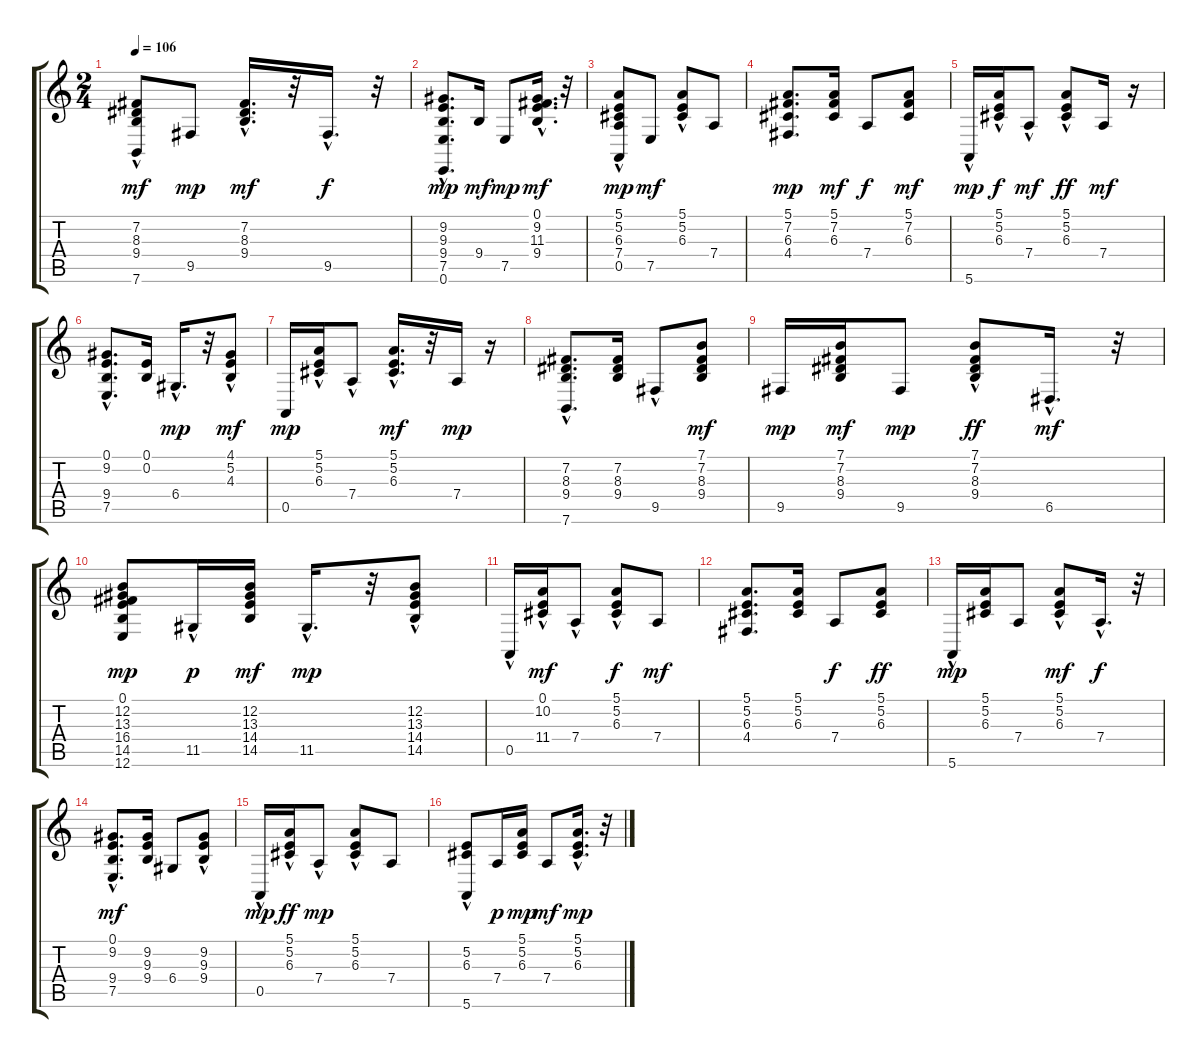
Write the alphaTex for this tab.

\track "" {instrument acousticgrandpiano}
\staff {score tabs}
\tuning (E4 B3 G3 D3 A2 E2) {hide}
\ts (2 4)
\tempo 106
\clef g2
\ks c
(7.2{hac} 8.3{hac} 9.4{hac} 7.6{hac}).8{dy mf} 9.5.8{dy mp} (7.2{hac} 8.3{hac} 9.4{hac}).16{d dy mf} r.32 9.5{hac}.16{d dy f} r.32 |
(9.2 9.3 9.4 7.5{hac} 0.6).8{d dy mp} 9.4.16{dy mf} 7.5.8{dy mp} (0.1 9.2{hac} 11.3 9.4).16{d dy mf} r.32 |
(5.1 5.2 6.3 7.4{hac} 0.5{hac}).8{dy mp} 7.5.8{dy mf} (5.1 5.2{hac} 6.3{hac}).8 7.4.8 |
(5.1 7.2 6.3 4.4).8{d dy mp} (5.1 7.2 6.3).16{dy mf} 7.4.8{dy f} (5.1 7.2 6.3).8{dy mf} |
5.6{hac}.16{dy mp} (5.1 5.2{hac} 6.3).16{dy f} 7.4{hac}.8{dy mf} (5.1 5.2{hac} 6.3{hac}).8{dy ff} 7.4.16{dy mf} r.16 |
(0.1 9.2 9.4 7.5{hac}).8{d} (0.1 0.2).16 6.4{hac}.16{d dy mp} r.32 (4.1 5.2{hac} 4.3{hac}).8{dy mf} |
0.5.16{dy mp} (5.1{hac} 5.2 6.3).16 7.4{hac}.8 (5.1{hac} 5.2 6.3{hac}).16{d dy mf} r.32 7.4.16{dy mp} r.16 |
(7.2 8.3 9.4 7.6{hac}).8{d} (7.2 8.3 9.4).16 9.5{hac}.8 (7.1 7.2 8.3 9.4).8{dy mf} |
9.5.16{dy mp} (7.1 7.2 8.3 9.4).16{dy mf} 9.5.8{dy mp} (7.1{hac} 7.2{hac} 8.3 9.4).8{dy ff} 6.5{hac}.16{d dy mf} r.32 |
(0.1 12.2 13.3 16.4 14.5 12.6).8{dy mp} 11.5{hac}.16{dy p} (12.2 13.3 14.4 14.5).16{dy mf} 11.5{hac}.16{d dy mp} r.32 (12.2{hac} 13.3 14.4 14.5{hac}).8 |
0.5{hac}.16 (0.1 10.2{hac} 11.4{hac}).16{dy mf} 7.4{hac}.8 (5.1 5.2 6.3{hac}).8{dy f} 7.4.8{dy mf} |
(5.1 5.2 6.3 4.4).8{d} (5.1 5.2 6.3).16 7.4.8{dy f} (5.1 5.2 6.3).8{dy ff} |
5.6{hac}.16{dy mp} (5.1 5.2 6.3).16 7.4.8 (5.1 5.2{hac} 6.3).8{dy mf} 7.4{hac}.16{d dy f} r.32 |
(0.1 9.2 9.4 7.5{hac}).8{d dy mf} (9.2 9.3 9.4).16 6.4.8 (9.2 9.3{hac} 9.4{hac}).8 |
0.5{hac}.16{dy mp} (5.1{hac} 5.2 6.3).16{dy ff} 7.4{hac}.8{dy mp} (5.1{hac} 5.2 6.3{hac}).8 7.4.8 |
(5.2{hac} 6.3{hac} 5.6{hac}).8 7.4.16{dy p} (5.1 5.2 6.3).16{dy mp} 7.4.8{dy mf} (5.1{hac} 5.2{hac} 6.3{hac}).16{d dy mp} r.32
